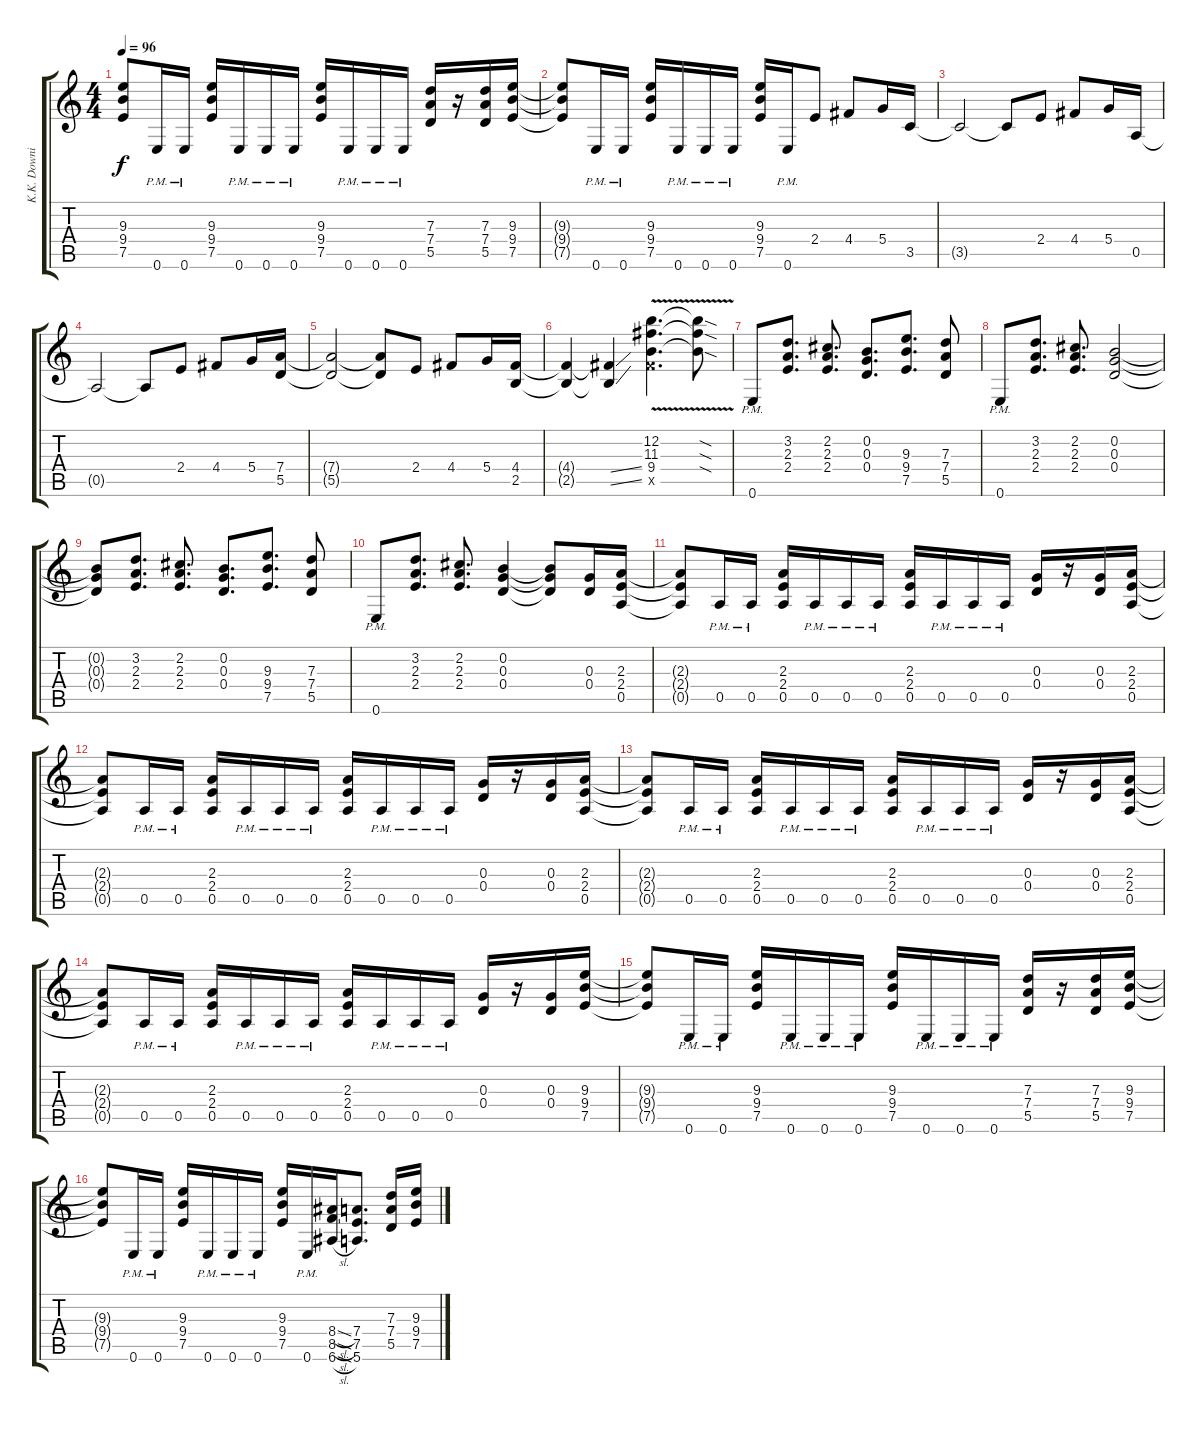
\track ("K.K. Downing" "K.K. Downi") {instrument distortionguitar}
\staff {score tabs}
\tuning (E4 B3 G3 D3 A2 E2) {hide}
\ts (4 4)
\tempo 96
\clef g2
\ks c
(9.3{t} 9.4{t} 7.5{t}).8{dy f} 0.6{pm}.16 0.6{pm}.16 (9.3 9.4 7.5).16 0.6{pm}.16 0.6{pm}.16 0.6{pm}.16 (9.3 9.4 7.5).16 0.6{pm}.16 0.6{pm}.16 0.6{pm}.16 (7.3 7.4 5.5).16 r.16 (7.3 7.4 5.5).16 (9.3 9.4 7.5).16 |
(9.3{t} 9.4{t} 7.5{t}).8 0.6{pm}.16 0.6{pm}.16 (9.3 9.4 7.5).16 0.6{pm}.16 0.6{pm}.16 0.6{pm}.16 (9.3 9.4 7.5).16 0.6{pm}.16 2.4.8 4.4.8 5.4.16 3.5.16 |
3.5{t}.2 3.5{t}.8 2.4.8 4.4.8 5.4.16 0.5.16 |
0.5{t}.2 0.5{t}.8 2.4.8 4.4.8 5.4.16 (7.4 5.5).16 |
(7.4{t} 5.5{t}).2 (7.4{t} 5.5{t}).8 2.4.8 4.4.8 5.4.16 (4.4 2.5).16 |
(4.4{t} 2.5{t}).4 (4.4{ss t} 2.5{ss t}).4 (12.2{v} 11.3{v} 9.4{v} 9.5{x}).4{d} (12.2{sod t} 11.3{sod t} 9.4{sod t}).8 |
0.6{pm}.8 (3.2 2.3 2.4).8{d} (2.2 2.3 2.4).8{d} (0.2 0.3 0.4).8{d} (9.3 9.4 7.5).8{d} (7.3 7.4 5.5).8 |
0.6{pm}.8 (3.2 2.3 2.4).8{d} (2.2 2.3 2.4).8{d} (0.2 0.3 0.4).2 |
(0.2{t} 0.3{t} 0.4{t}).8 (3.2 2.3 2.4).8{d} (2.2 2.3 2.4).8{d} (0.2 0.3 0.4).8{d} (9.3 9.4 7.5).8{d} (7.3 7.4 5.5).8 |
0.6{pm}.8 (3.2 2.3 2.4).8{d} (2.2 2.3 2.4).8{d} (0.2 0.3 0.4).4 (0.2{t} 0.3{t} 0.4{t}).8 (0.3 0.4).16 (2.3 2.4 0.5).16 |
(2.3{t} 2.4{t} 0.5{t}).8 0.5{pm}.16 0.5{pm}.16 (2.3 2.4 0.5).16 0.5{pm}.16 0.5{pm}.16 0.5{pm}.16 (2.3 2.4 0.5).16 0.5{pm}.16 0.5{pm}.16 0.5{pm}.16 (0.3 0.4).16 r.16 (0.3 0.4).16 (2.3 2.4 0.5).16 |
(2.3{t} 2.4{t} 0.5{t}).8 0.5{pm}.16 0.5{pm}.16 (2.3 2.4 0.5).16 0.5{pm}.16 0.5{pm}.16 0.5{pm}.16 (2.3 2.4 0.5).16 0.5{pm}.16 0.5{pm}.16 0.5{pm}.16 (0.3 0.4).16 r.16 (0.3 0.4).16 (2.3 2.4 0.5).16 |
(2.3{t} 2.4{t} 0.5{t}).8 0.5{pm}.16 0.5{pm}.16 (2.3 2.4 0.5).16 0.5{pm}.16 0.5{pm}.16 0.5{pm}.16 (2.3 2.4 0.5).16 0.5{pm}.16 0.5{pm}.16 0.5{pm}.16 (0.3 0.4).16 r.16 (0.3 0.4).16 (2.3 2.4 0.5).16 |
(2.3{t} 2.4{t} 0.5{t}).8 0.5{pm}.16 0.5{pm}.16 (2.3 2.4 0.5).16 0.5{pm}.16 0.5{pm}.16 0.5{pm}.16 (2.3 2.4 0.5).16 0.5{pm}.16 0.5{pm}.16 0.5{pm}.16 (0.3 0.4).16 r.16 (0.3 0.4).16 (9.3 9.4 7.5).16 |
(9.3{t} 9.4{t} 7.5{t}).8 0.6{pm}.16 0.6{pm}.16 (9.3 9.4 7.5).16 0.6{pm}.16 0.6{pm}.16 0.6{pm}.16 (9.3 9.4 7.5).16 0.6{pm}.16 0.6{pm}.16 0.6{pm}.16 (7.3 7.4 5.5).16 r.16 (7.3 7.4 5.5).16 (9.3 9.4 7.5).16 |
(9.3{t} 9.4{t} 7.5{t}).8 0.6{pm}.16 0.6{pm}.16 (9.3 9.4 7.5).16 0.6{pm}.16 0.6{pm}.16 0.6{pm}.16 (9.3 9.4 7.5).16 0.6{pm}.16 (8.4{sl} 8.5{sl} 6.6{sl}).16 (7.4 7.5 5.6).8{d} (7.3 7.4 5.5).16 (9.3 9.4 7.5).16
